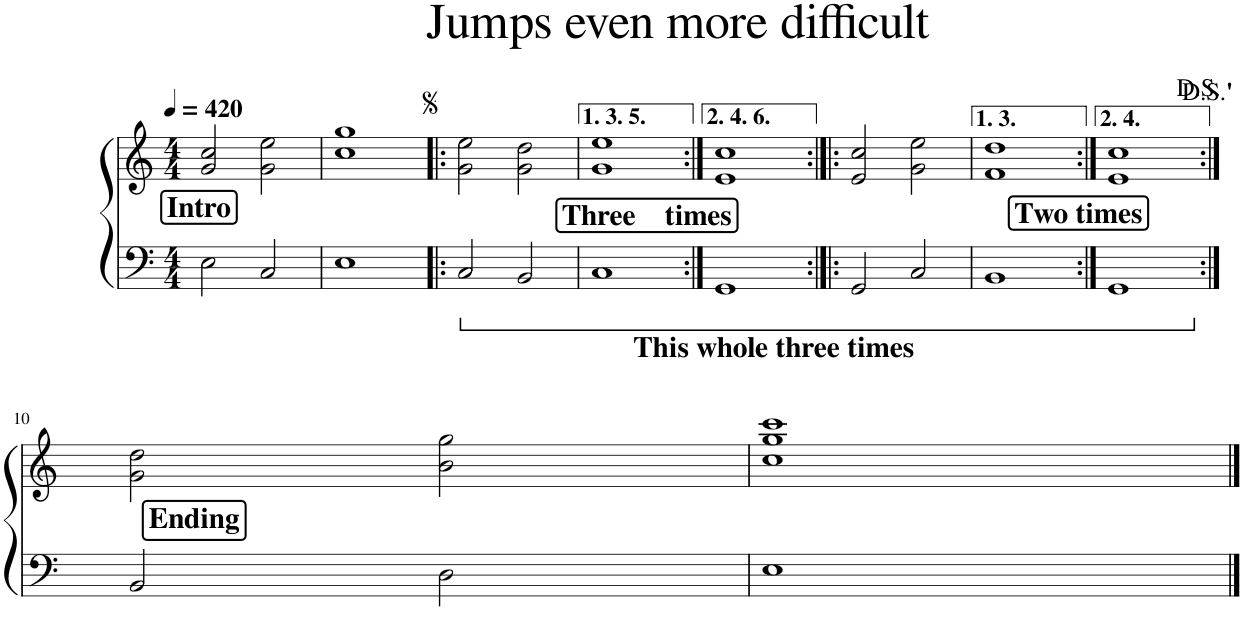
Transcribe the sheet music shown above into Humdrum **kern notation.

**kern	**kern
*part1	*part1
*staff2	*staff1
*I"Piano	*
*I'Pno.	*
*clefF4	*clefG2
*k[]	*k[]
*M4/4	*M4/4
*MM420	*MM420
!!LO:REH:place=s1:b:B:cj:fs=14:t=Intro
=1	=1
2E\	2g/ 2cc/
2C/	2g\ 2ee\
=2	=2
1E	1cc 1gg
!!LO:REH:place=s1:b:B:cj:fs=14:t=Three    times
=3!|:	=3!|:
!LO:TX:b:B:t=This whole three times	!
2C/	2g\ 2ee\
2BB/	2g\ 2dd\
=4	=4
1C	1g 1ee
=5:|!	=5:|!
1GG	1e 1cc
=6:|!|:	=6:|!|:
2GG/	2e/ 2cc/
2C/	2g\ 2ee\
!!LO:REH:place=s1:b:B:cj:fs=14:t=Two times
=7	=7
1BB	1f 1dd
=8:|!	=8:|!
1GG	1e 1cc
=9:|!	=9:|!
128r	128r
!!LO:LB:g=z
!!LO:REH:place=s1:b:B:cj:fs=14:t=Ending
=10-	=10-
2BB/	2g\ 2dd\
2D\	2b\ 2gg\
=11	=11
1E	1cc 1gg 1ccc
==	==
*-	*-
